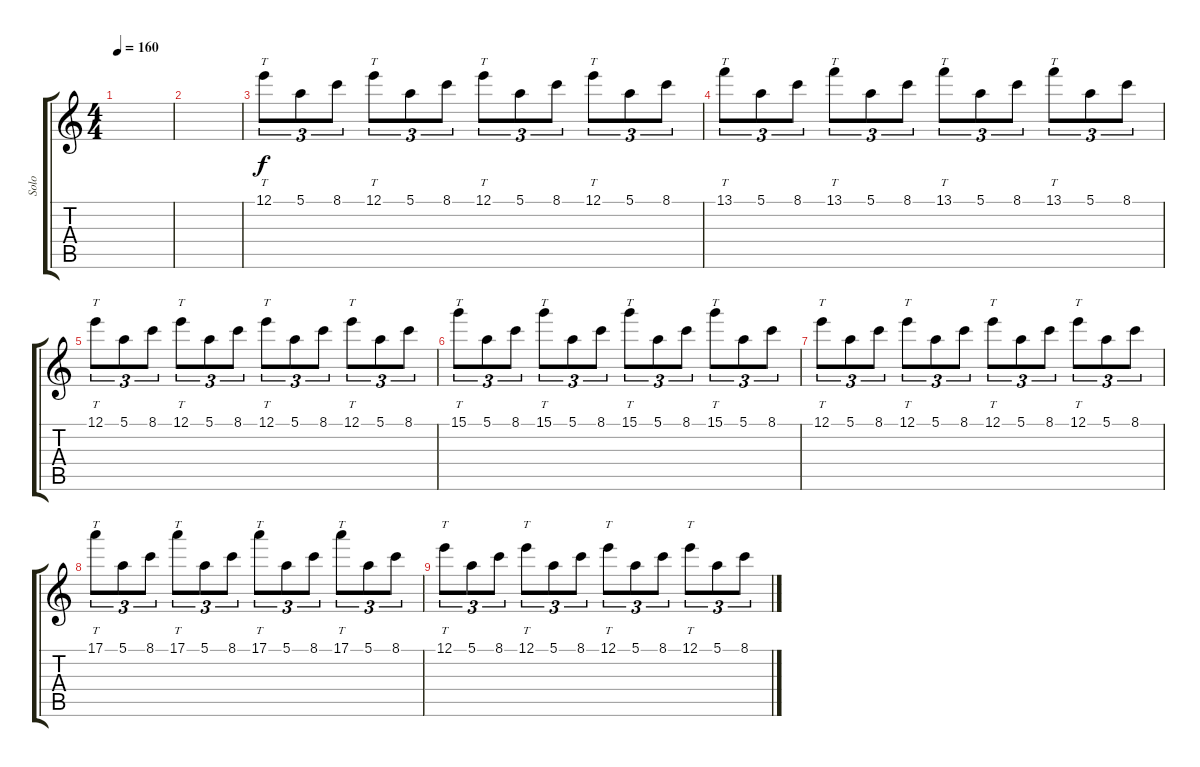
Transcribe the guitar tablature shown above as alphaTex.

\track ("Solo" "Solo") {instrument distortionguitar}
\staff {score tabs}
\tuning (E4 B3 G3 D3 A2 E2) {hide}
\ts (4 4)
\tempo 160
\clef g2
\ks c
|
|
12.1.8{tt tu (3 2)} 5.1.8{tu (3 2)} 8.1.8{tu (3 2)} 12.1.8{tt tu (3 2)} 5.1.8{tu (3 2)} 8.1.8{tu (3 2)} 12.1.8{tt tu (3 2)} 5.1.8{tu (3 2)} 8.1.8{tu (3 2)} 12.1.8{tt tu (3 2)} 5.1.8{tu (3 2)} 8.1.8{tu (3 2)} |
13.1.8{tt tu (3 2)} 5.1.8{tu (3 2)} 8.1.8{tu (3 2)} 13.1.8{tt tu (3 2)} 5.1.8{tu (3 2)} 8.1.8{tu (3 2)} 13.1.8{tt tu (3 2)} 5.1.8{tu (3 2)} 8.1.8{tu (3 2)} 13.1.8{tt tu (3 2)} 5.1.8{tu (3 2)} 8.1.8{tu (3 2)} |
12.1.8{tt tu (3 2)} 5.1.8{tu (3 2)} 8.1.8{tu (3 2)} 12.1.8{tt tu (3 2)} 5.1.8{tu (3 2)} 8.1.8{tu (3 2)} 12.1.8{tt tu (3 2)} 5.1.8{tu (3 2)} 8.1.8{tu (3 2)} 12.1.8{tt tu (3 2)} 5.1.8{tu (3 2)} 8.1.8{tu (3 2)} |
15.1.8{tt tu (3 2)} 5.1.8{tu (3 2)} 8.1.8{tu (3 2)} 15.1.8{tt tu (3 2)} 5.1.8{tu (3 2)} 8.1.8{tu (3 2)} 15.1.8{tt tu (3 2)} 5.1.8{tu (3 2)} 8.1.8{tu (3 2)} 15.1.8{tt tu (3 2)} 5.1.8{tu (3 2)} 8.1.8{tu (3 2)} |
12.1.8{tt tu (3 2)} 5.1.8{tu (3 2)} 8.1.8{tu (3 2)} 12.1.8{tt tu (3 2)} 5.1.8{tu (3 2)} 8.1.8{tu (3 2)} 12.1.8{tt tu (3 2)} 5.1.8{tu (3 2)} 8.1.8{tu (3 2)} 12.1.8{tt tu (3 2)} 5.1.8{tu (3 2)} 8.1.8{tu (3 2)} |
17.1.8{tt tu (3 2)} 5.1.8{tu (3 2)} 8.1.8{tu (3 2)} 17.1.8{tt tu (3 2)} 5.1.8{tu (3 2)} 8.1.8{tu (3 2)} 17.1.8{tt tu (3 2)} 5.1.8{tu (3 2)} 8.1.8{tu (3 2)} 17.1.8{tt tu (3 2)} 5.1.8{tu (3 2)} 8.1.8{tu (3 2)} |
12.1.8{tt tu (3 2)} 5.1.8{tu (3 2)} 8.1.8{tu (3 2)} 12.1.8{tt tu (3 2)} 5.1.8{tu (3 2)} 8.1.8{tu (3 2)} 12.1.8{tt tu (3 2)} 5.1.8{tu (3 2)} 8.1.8{tu (3 2)} 12.1.8{tt tu (3 2)} 5.1.8{tu (3 2)} 8.1.8{tu (3 2)}
